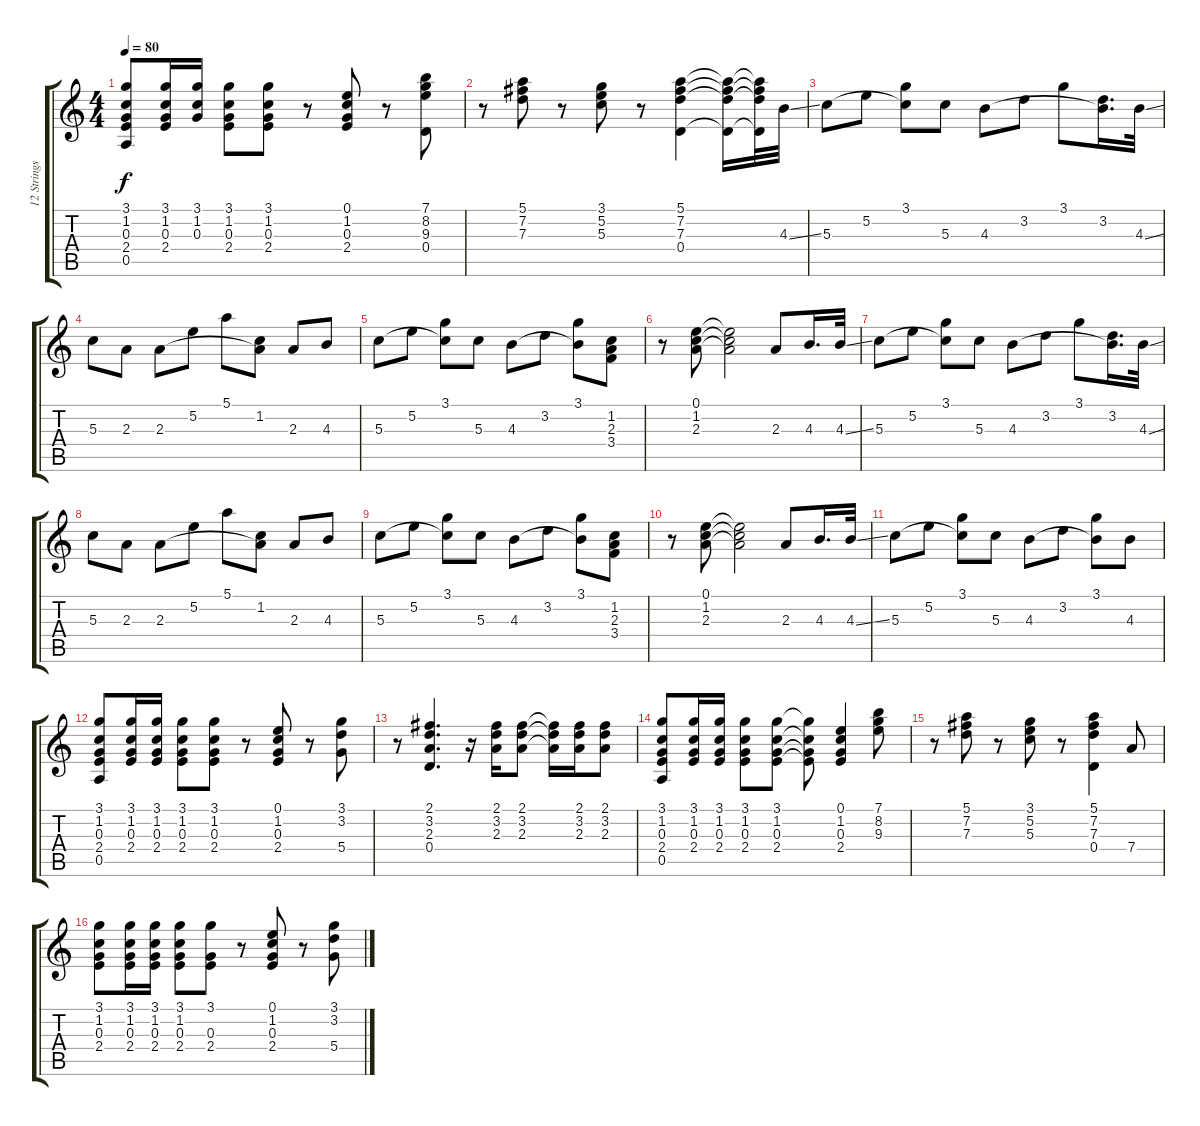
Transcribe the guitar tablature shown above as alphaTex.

\track ("12 Strings Guitar - Jimmy Page" "12 Strings") {instrument electricguitarjazz}
\staff {score tabs}
\tuning (E4 B3 G3 D3 A2 E2) {hide}
\ts (4 4)
\tempo 80
\clef g2
\ks c
(3.1 1.2 0.3 2.4 0.5).8{dy f} (3.1 1.2 0.3 2.4).16 (3.1 1.2 0.3).16 (3.1 1.2 0.3 2.4).8 (3.1 1.2 0.3 2.4).8 r.8 (0.1 1.2 0.3 2.4).8 r.8 (7.1 8.2 9.3 0.4).8 |
r.8 (5.1 7.2 7.3).8 r.8 (3.1 5.2 5.3).8 r.8 (5.1 7.2 7.3 0.4).4 (5.1{t} 7.2{t} 7.3{t} 0.4{t}).16 (5.1{t} 7.2{t} 7.3{t} 0.4{t}).32 4.3{ss}.32 |
5.3.8 5.2.8 (3.1 5.3{t}).8 5.3.8 4.3.8 3.2.8 3.1.8 (3.2 4.3{t}).16{d} 4.3{ss}.32 |
5.3.8 2.3.8 2.3.8 5.2.8 5.1.8 (1.2 2.3{t}).8 2.3.8 4.3.8 |
5.3.8 5.2.8 (3.1 5.3{t}).8 5.3.8 4.3.8 3.2.8 (3.1 4.3{t}).8 (1.2 2.3 3.4).8 |
r.8 (0.1 1.2 2.3).8 (0.1{t} 1.2{t} 2.3{t}).2 2.3.8 4.3.16{d} 4.3{ss}.32 |
5.3.8 5.2.8 (3.1 5.3{t}).8 5.3.8 4.3.8 3.2.8 3.1.8 (3.2 4.3{t}).16{d} 4.3{ss}.32 |
5.3.8 2.3.8 2.3.8 5.2.8 5.1.8 (1.2 2.3{t}).8 2.3.8 4.3.8 |
5.3.8 5.2.8 (3.1 5.3{t}).8 5.3.8 4.3.8 3.2.8 (3.1 4.3{t}).8 (1.2 2.3 3.4).8 |
r.8 (0.1 1.2 2.3).8 (0.1{t} 1.2{t} 2.3{t}).2 2.3.8 4.3.16{d} 4.3{ss}.32 |
5.3.8 5.2.8 (3.1 5.3{t}).8 5.3.8 4.3.8 3.2.8 (3.1 4.3{t}).8 4.3.8 |
(3.1 1.2 0.3 2.4 0.5).8 (3.1 1.2 0.3 2.4).16 (3.1 1.2 0.3 2.4).16 (3.1 1.2 0.3 2.4).8 (3.1 1.2 0.3 2.4).8 r.8 (0.1 1.2 0.3 2.4).8 r.8 (3.1 3.2 5.4).8 |
r.8 (2.1 3.2 2.3 0.4).4{d} r.16 (2.1 3.2 2.3).16 (2.1 3.2 2.3).8 (2.1{t} 3.2{t} 2.3{t}).16 (2.1 3.2 2.3).16 (2.1 3.2 2.3).8 |
(3.1 1.2 0.3 2.4 0.5).8 (3.1 1.2 0.3 2.4).16 (3.1 1.2 0.3 2.4).16 (3.1 1.2 0.3 2.4).8 (3.1 1.2 0.3 2.4).8 (3.1{t} 1.2{t} 0.3{t} 2.4{t}).8 (0.1 1.2 0.3 2.4).4 (7.1 8.2 9.3).8 |
r.8 (5.1 7.2 7.3).8 r.8 (3.1 5.2 5.3).8 r.8 (5.1 7.2 7.3 0.4).4 7.4.8 |
(3.1 1.2 0.3 2.4).8 (3.1 1.2 0.3 2.4).16 (3.1 1.2 0.3 2.4).16 (3.1 1.2 0.3 2.4).8 (3.1 0.3 2.4).8 r.8 (0.1 1.2 0.3 2.4).8 r.8 (3.1 3.2 5.4).8
